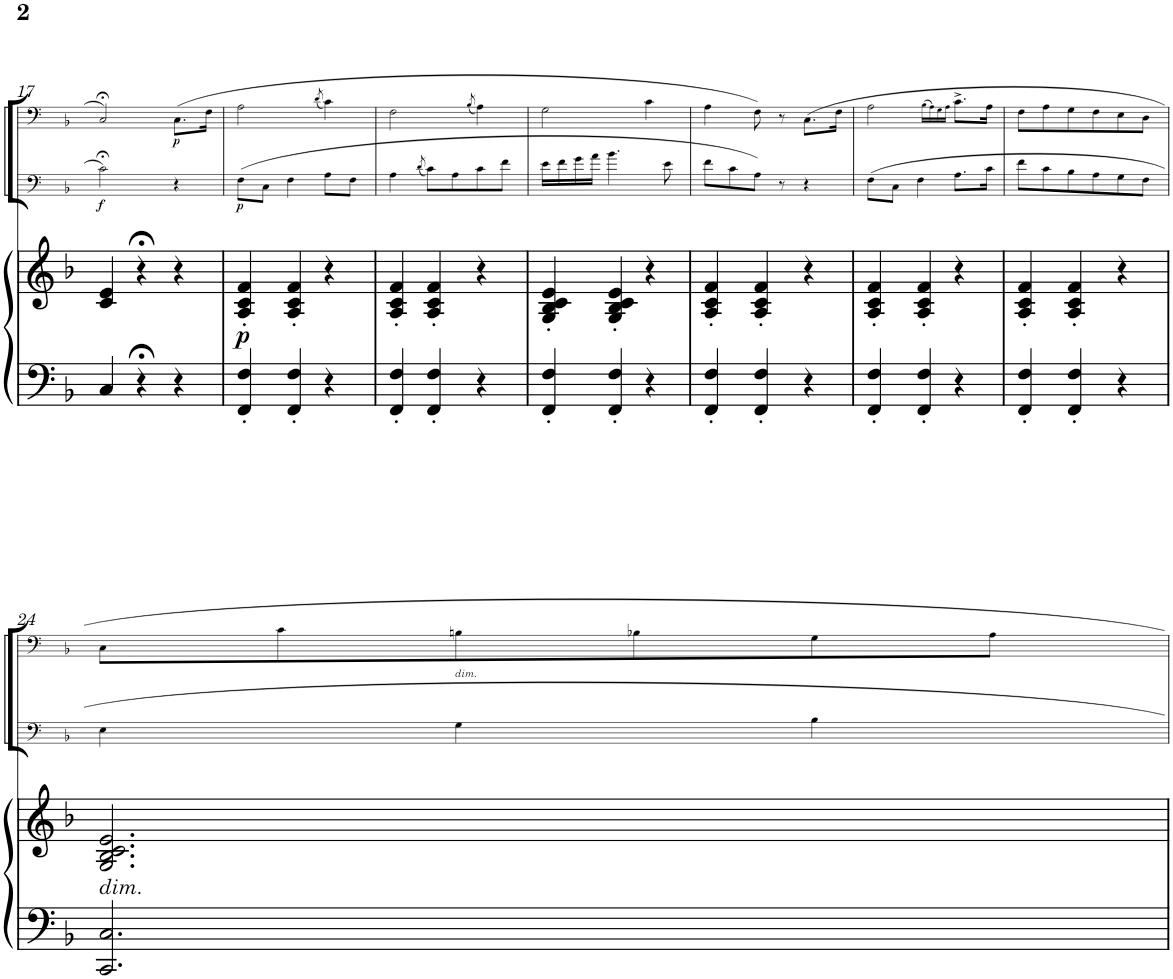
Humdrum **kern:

**kern	**kern	**dynam	**kern	**dynam	**kern	**dynam
*part3	*part3	*part3	*part2	*part2	*part1	*part1
*staff4	*staff3	*staff3/4	*staff2	*staff2	*staff1	*staff1
*I"Piano	*	*	*I"Trombone 2	*	*I"Trombone 1	*
*I'Pno	*	*	*I'Trb	*	*I'Trb	*
!!LO:PB:g=z
*clefF4	*clefG2	*	*clefF4	*	*clefF4	*
*k[b-]	*k[b-]	*	*k[b-]	*	*k[b-]	*
*M3/4	*M3/4	*	*M3/4	*	*M3/4	*
=17	=17	=17	=17	=17	=17	=17
!	!	!	!	!LO:DY:b	!	!
4C/	4c/ 4e/	.	2c;<\	f	2C;</	.
4r;<	4r;<	.	.	.	.	.
!	!	!	!	!	!	!LO:DY:b
4r	4r	.	4r	.	(8.C\L	p
.	.	.	.	.	16F\Jk	.
=18	=18	=18	=18	=18	=18	=18
!	!	!LO:DY:b	!	!LO:DY:b	!	!
4FF/' 4F/'	4A/' 4c/' 4f/'	p	(8F\L	p	2A\	.
.	.	.	8C\J	.	.	.
4FF/' 4F/'	4A/' 4c/' 4f/'	.	4F\	.	.	.
.	.	.	.	.	(8qd/	.
4r	4r	.	8A\L	.	4c\)	.
.	.	.	8F\J	.	.	.
=19	=19	=19	=19	=19	=19	=19
4FF/' 4F/'	4A/' 4c/' 4f/'	.	4A\	.	2F\	.
.	.	.	(8qd/	.	.	.
4FF/' 4F/'	4A/' 4c/' 4f/'	.	8c\L)	.	.	.
.	.	.	8A\	.	.	.
.	.	.	.	.	(8qB-/	.
4r	4r	.	8c\	.	4A\)	.
.	.	.	8f\J	.	.	.
=20	=20	=20	=20	=20	=20	=20
4FF/' 4F/'	4G/' 4B-/' 4c/' 4e/'	.	16e\LL	.	2G\	.
.	.	.	16f\	.	.	.
.	.	.	16g\	.	.	.
.	.	.	16a\JJ	.	.	.
4FF/' 4F/'	4G/' 4B-/' 4c/' 4e/'	.	4.b-\	.	.	.
4r	4r	.	.	.	4c\	.
.	.	.	8e\	.	.	.
=21	=21	=21	=21	=21	=21	=21
4FF/' 4F/'	4A/' 4c/' 4f/'	.	8f\L	.	4A\	.
.	.	.	8c\	.	.	.
4FF/' 4F/'	4A/' 4c/' 4f/'	.	8A\J)	.	8F\)	.
.	.	.	8r	.	8r	.
4r	4r	.	4r	.	8.C\L	.
.	.	.	.	.	16F\Jk	.
=22	=22	=22	=22	=22	=22	=22
4FF/' 4F/'	4A/' 4c/' 4f/'	.	8F\L	.	2A\	.
.	.	.	8C\J	.	.	.
4FF/' 4F/'	4A/' 4c/' 4f/'	.	4F\	.	.	.
.	.	.	.	.	(16qB-\LL	.
.	.	.	.	.	16qA\)	.
.	.	.	.	.	16qG\	.
.	.	.	.	.	16qA\JJ	.
4r	4r	.	8.A\L	.	8.c^\L	.
.	.	.	16c\Jk	.	16A\Jk	.
=23	=23	=23	=23	=23	=23	=23
4FF/' 4F/'	4A/' 4c/' 4f/'	.	8f\L	.	8F\L	.
.	.	.	8c\	.	8A\	.
4FF/' 4F/'	4A/' 4c/' 4f/'	.	8B-\	.	8G\	.
.	.	.	8A\	.	8F\	.
4r	4r	.	8G\	.	8E\	.
.	.	.	8F\J	.	8D\J	.
!!LO:LB:g=z
=24	=24	=24	=24	=24	=24	=24
!	!LO:TX:b:i:t=dim.	!	!	!	!	!
2.CC/ 2.C/	2.G/ 2.B-/ 2.c/ 2.e/	.	4E\	.	8C\L	.
.	.	.	.	.	8c\	.
!	!	!	!	!	!LO:TX:b:i:t=dim.	!
.	.	.	4G\	.	8Bn\	.
.	.	.	.	.	8B-X\	.
.	.	.	4B-\	.	8G\	.
.	.	.	.	.	8A\J	.
=	=	=	=	=	=	=
*-	*-	*-	*-	*-	*-	*-
